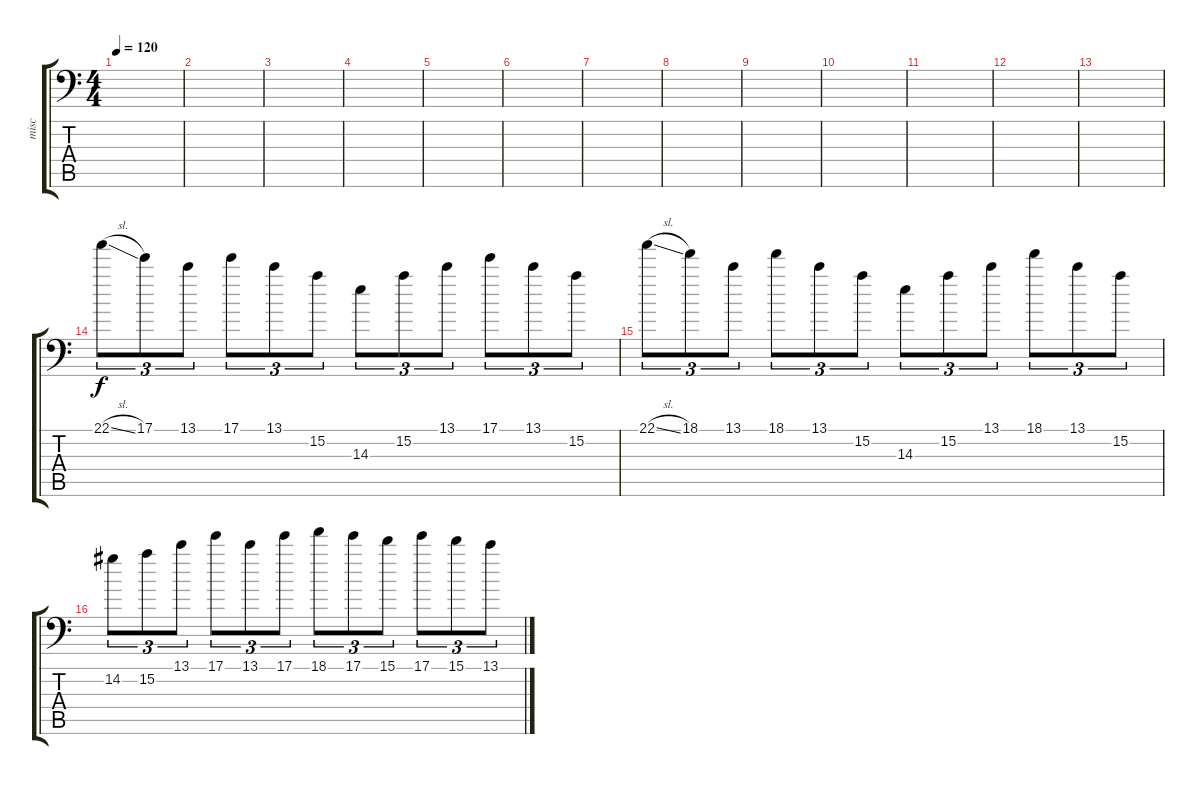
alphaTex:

\track ("misc" "misc") {instrument overdrivenguitar}
\staff {score tabs}
\tuning (B3 Gb3 D3 A2 E2 A1) {hide}
\ts (4 4)
\tempo 120
\clef f4
\ks c
|
|
|
|
|
|
|
|
|
|
|
|
|
22.1{sl}.8{tu (3 2)} 17.1.8{tu (3 2)} 13.1.8{tu (3 2)} 17.1.8{tu (3 2)} 13.1.8{tu (3 2)} 15.2.8{tu (3 2)} 14.3.8{tu (3 2)} 15.2.8{tu (3 2)} 13.1.8{tu (3 2)} 17.1.8{tu (3 2)} 13.1.8{tu (3 2)} 15.2.8{tu (3 2)} |
22.1{sl}.8{tu (3 2)} 18.1.8{tu (3 2)} 13.1.8{tu (3 2)} 18.1.8{tu (3 2)} 13.1.8{tu (3 2)} 15.2.8{tu (3 2)} 14.3.8{tu (3 2)} 15.2.8{tu (3 2)} 13.1.8{tu (3 2)} 18.1.8{tu (3 2)} 13.1.8{tu (3 2)} 15.2.8{tu (3 2)} |
14.2.8{tu (3 2)} 15.2.8{tu (3 2)} 13.1.8{tu (3 2)} 17.1.8{tu (3 2)} 13.1.8{tu (3 2)} 17.1.8{tu (3 2)} 18.1.8{tu (3 2)} 17.1.8{tu (3 2)} 15.1.8{tu (3 2)} 17.1.8{tu (3 2)} 15.1.8{tu (3 2)} 13.1.8{tu (3 2)}
